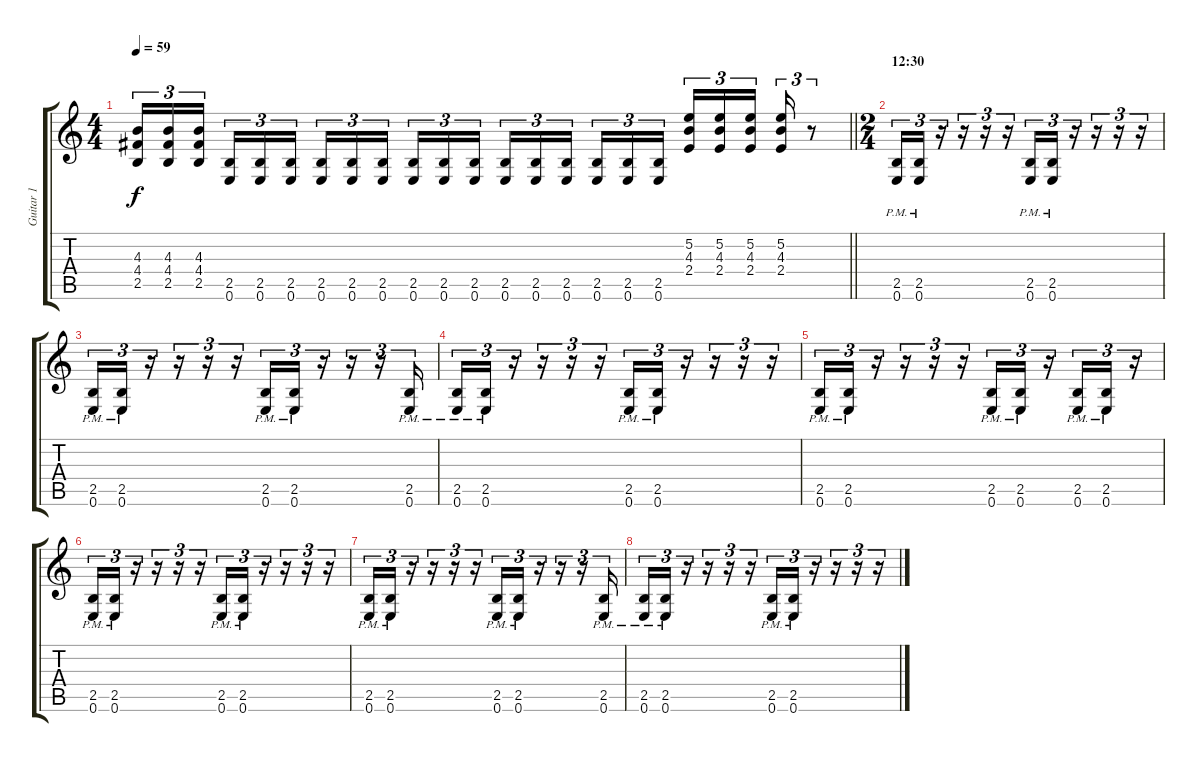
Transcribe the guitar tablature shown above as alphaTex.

\track ("Guitar 1" "Guitar 1") {instrument distortionguitar}
\staff {score tabs}
\tuning (E4 B3 G3 D3 A2 E2) {hide}
\ts (4 4)
\tempo 59
\clef g2
\barLineRight lightlight
\ks c
(4.3 4.4 2.5).16{tu (3 2) dy f} (4.3 4.4 2.5).16{tu (3 2)} (4.3 4.4 2.5).16{tu (3 2) beam splitsecondary} (2.5 0.6).16{tu (3 2)} (2.5 0.6).16{tu (3 2)} (2.5 0.6).16{tu (3 2)} (2.5 0.6).16{tu (3 2)} (2.5 0.6).16{tu (3 2)} (2.5 0.6).16{tu (3 2) beam splitsecondary} (2.5 0.6).16{tu (3 2)} (2.5 0.6).16{tu (3 2)} (2.5 0.6).16{tu (3 2)} (2.5 0.6).16{tu (3 2)} (2.5 0.6).16{tu (3 2)} (2.5 0.6).16{tu (3 2) beam splitsecondary} (2.5 0.6).16{tu (3 2)} (2.5 0.6).16{tu (3 2)} (2.5 0.6).16{tu (3 2)} (5.2 4.3 2.4).16{tu (3 2)} (5.2 4.3 2.4).16{tu (3 2)} (5.2 4.3 2.4).16{tu (3 2) beam splitsecondary} (5.2 4.3 2.4).16{tu (3 2)} r.8{tu (3 2)} |
\ts (2 4)
\section ("" "12:30")
(2.5{pm} 0.6{pm}).16{tu (3 2)} (2.5{pm} 0.6{pm}).16{tu (3 2)} r.16{tu (3 2)} r.16{tu (3 2)} r.16{tu (3 2)} r.16{tu (3 2)} (2.5{pm} 0.6{pm}).16{tu (3 2)} (2.5{pm} 0.6{pm}).16{tu (3 2)} r.16{tu (3 2)} r.16{tu (3 2)} r.16{tu (3 2)} r.16{tu (3 2)} |
(2.5{pm} 0.6{pm}).16{tu (3 2)} (2.5{pm} 0.6{pm}).16{tu (3 2)} r.16{tu (3 2)} r.16{tu (3 2)} r.16{tu (3 2)} r.16{tu (3 2)} (2.5{pm} 0.6{pm}).16{tu (3 2)} (2.5{pm} 0.6{pm}).16{tu (3 2)} r.16{tu (3 2)} r.16{tu (3 2)} r.16{tu (3 2)} (2.5{pm} 0.6{pm}).16{tu (3 2)} |
(2.5{pm} 0.6{pm}).16{tu (3 2)} (2.5{pm} 0.6{pm}).16{tu (3 2)} r.16{tu (3 2)} r.16{tu (3 2)} r.16{tu (3 2)} r.16{tu (3 2)} (2.5{pm} 0.6{pm}).16{tu (3 2)} (2.5{pm} 0.6{pm}).16{tu (3 2)} r.16{tu (3 2)} r.16{tu (3 2)} r.16{tu (3 2)} r.16{tu (3 2)} |
(2.5{pm} 0.6{pm}).16{tu (3 2)} (2.5{pm} 0.6{pm}).16{tu (3 2)} r.16{tu (3 2)} r.16{tu (3 2)} r.16{tu (3 2)} r.16{tu (3 2)} (2.5{pm} 0.6{pm}).16{tu (3 2)} (2.5{pm} 0.6{pm}).16{tu (3 2)} r.16{tu (3 2)} (2.5{pm} 0.6{pm}).16{tu (3 2)} (2.5{pm} 0.6{pm}).16{tu (3 2)} r.16{tu (3 2)} |
(2.5{pm} 0.6{pm}).16{tu (3 2)} (2.5{pm} 0.6{pm}).16{tu (3 2)} r.16{tu (3 2)} r.16{tu (3 2)} r.16{tu (3 2)} r.16{tu (3 2)} (2.5{pm} 0.6{pm}).16{tu (3 2)} (2.5{pm} 0.6{pm}).16{tu (3 2)} r.16{tu (3 2)} r.16{tu (3 2)} r.16{tu (3 2)} r.16{tu (3 2)} |
(2.5{pm} 0.6{pm}).16{tu (3 2)} (2.5{pm} 0.6{pm}).16{tu (3 2)} r.16{tu (3 2)} r.16{tu (3 2)} r.16{tu (3 2)} r.16{tu (3 2)} (2.5{pm} 0.6{pm}).16{tu (3 2)} (2.5{pm} 0.6{pm}).16{tu (3 2)} r.16{tu (3 2)} r.16{tu (3 2)} r.16{tu (3 2)} (2.5{pm} 0.6{pm}).16{tu (3 2)} |
(2.5{pm} 0.6{pm}).16{tu (3 2)} (2.5{pm} 0.6{pm}).16{tu (3 2)} r.16{tu (3 2)} r.16{tu (3 2)} r.16{tu (3 2)} r.16{tu (3 2)} (2.5{pm} 0.6{pm}).16{tu (3 2)} (2.5{pm} 0.6{pm}).16{tu (3 2)} r.16{tu (3 2)} r.16{tu (3 2)} r.16{tu (3 2)} r.16{tu (3 2)}
